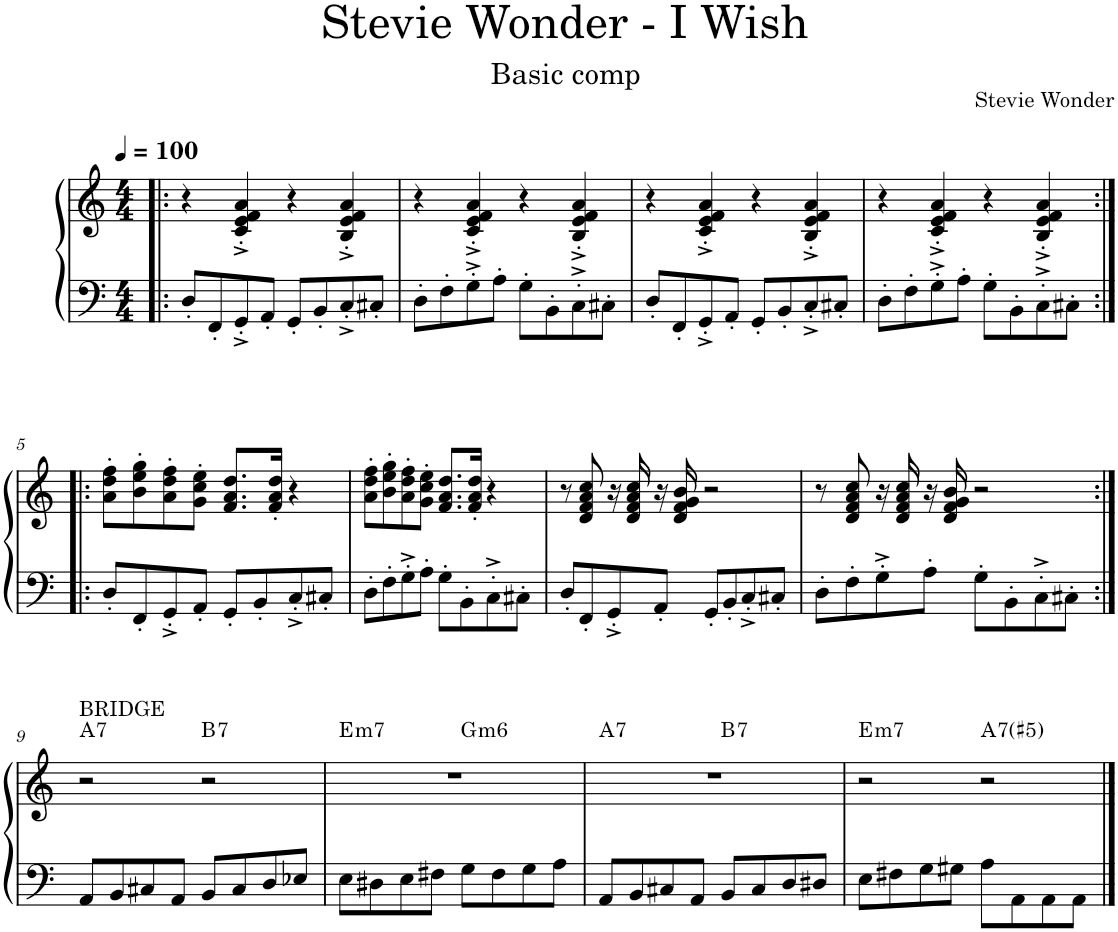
**kern	**kern	**harte
*part1	*part1	*part1
*staff2	*staff1	*
*I"Piano	*	*
*I'Pno.	*	*
*clefF4	*clefG2	*
*k[]	*k[]	*
*M4/4	*M4/4	*
*MM100	*MM100	*
=1!|:	=1!|:	=1!|:
8D'/L	4r	.
8FF'/	.	.
8GG'^/	4c/'^ 4e/'^ 4f/'^ 4a/'^	.
8AA'/J	.	.
8GG'/L	4r	.
8BB'/	.	.
8C'^/	4B/'^ 4e/'^ 4f/'^ 4a/'^	.
8C#X'/J	.	.
=2	=2	=2
8D'\L	4r	.
8F'\	.	.
8G'^\	4c/'^ 4e/'^ 4f/'^ 4a/'^	.
8A'\J	.	.
8G'\L	4r	.
8BB'\	.	.
8C'^\	4B/'^ 4e/'^ 4f/'^ 4a/'^	.
8C#X'\J	.	.
=3	=3	=3
8D'/L	4r	.
8FF'/	.	.
8GG'^/	4c/'^ 4e/'^ 4f/'^ 4a/'^	.
8AA'/J	.	.
8GG'/L	4r	.
8BB'/	.	.
8C'^/	4B/'^ 4e/'^ 4f/'^ 4a/'^	.
8C#X'/J	.	.
=4	=4	=4
8D'\L	4r	.
8F'\	.	.
8G'^\	4c/'^ 4e/'^ 4f/'^ 4a/'^	.
8A'\J	.	.
8G'\L	4r	.
8BB'\	.	.
8C'^\	4B/'^ 4e/'^ 4f/'^ 4a/'^	.
8C#X'\J	.	.
!!LO:LB:g=z
=5:|!|:	=5:|!|:	=5:|!|:
8D'/L	8a\' 8dd\' 8ff\'L	.
8FF'/	8b\' 8ee\' 8gg\'	.
8GG'^/	8a\' 8dd\' 8ff\'	.
8AA'/J	8g\' 8cc\' 8ee\'J	.
8GG'/L	8.f/ 8.a/ 8.dd/L	.
8BB'/	.	.
.	16f/' 16a/' 16dd/'Jk	.
8C'^/	4r	.
8C#X'/J	.	.
=6	=6	=6
8D'\L	8a\' 8dd\' 8ff\'L	.
8F'\	8b\' 8ee\' 8gg\'	.
8G'^\	8a\' 8dd\' 8ff\'	.
8A'\J	8g\' 8cc\' 8ee\'J	.
8G'\L	8.f/ 8.a/ 8.dd/L	.
8BB'\	.	.
.	16f/' 16a/' 16dd/'Jk	.
8C'^\	4r	.
8C#X'\J	.	.
=7	=7	=7
8D'/L	8r	.
8FF'/	8d/ 8f/ 8a/ 8cc/	.
8GG'^/	16r	.
.	16d/ 16f/ 16a/ 16cc/	.
8AA'/J	16r	.
.	16d/ 16f/ 16g/ 16b/	.
8GG'/L	2r	.
8BB'/	.	.
8C'^/	.	.
8C#X'/J	.	.
=8	=8	=8
8D'\L	8r	.
8F'\	8d/ 8f/ 8a/ 8cc/	.
8G'^\	16r	.
.	16d/ 16f/ 16a/ 16cc/	.
8A'\J	16r	.
.	16d/ 16f/ 16g/ 16b/	.
8G'\L	2r	.
8BB'\	.	.
8C'^\	.	.
8C#X'\J	.	.
!!LO:LB:g=z
=9:|!	=9:|!	=9:|!
!	!LO:TX:a:t=BRIDGE	!LO:H:kt=7
8AA/L	2r	A:7
8BB/	.	.
8C#X/	.	.
8AA/J	.	.
!	!	!LO:H:kt=7
8BB/L	2r	B:7
8C#/	.	.
8D/	.	.
8E-X/J	.	.
=10	=10	=10
!	!	!LO:H:kt=m7
*	*^	*
8E\L	1r	2ryy	E:min7
8D#X\	.	.	.
8E\	.	.	.
8F#X\J	.	.	.
!	!	!	!LO:H:kt=m6
8G\L	.	2ryy	G:min6
8F#\	.	.	.
8G\	.	.	.
8A\J	.	.	.
=11	=11	=11	=11
!	!	!	!LO:H:kt=7
8AA/L	1r	2ryy	A:7
8BB/	.	.	.
8C#X/	.	.	.
8AA/J	.	.	.
!	!	!	!LO:H:kt=7
8BB/L	.	2ryy	B:7
8C#/	.	.	.
8D/	.	.	.
8D#X/J	.	.	.
=12	=12	=12	=12
!	!	!	!LO:H:kt=m7
*	*v	*v	*
8E\L	2r	E:min7
8F#X\	.	.
8G\	.	.
8G#X\J	.	.
!	!	!LO:H:kt=7
8A\L	2r	A:(3,#5,b7)
8AA\	.	.
8AA\	.	.
8AA\J	.	.
==	==	==
*-	*-	*-
